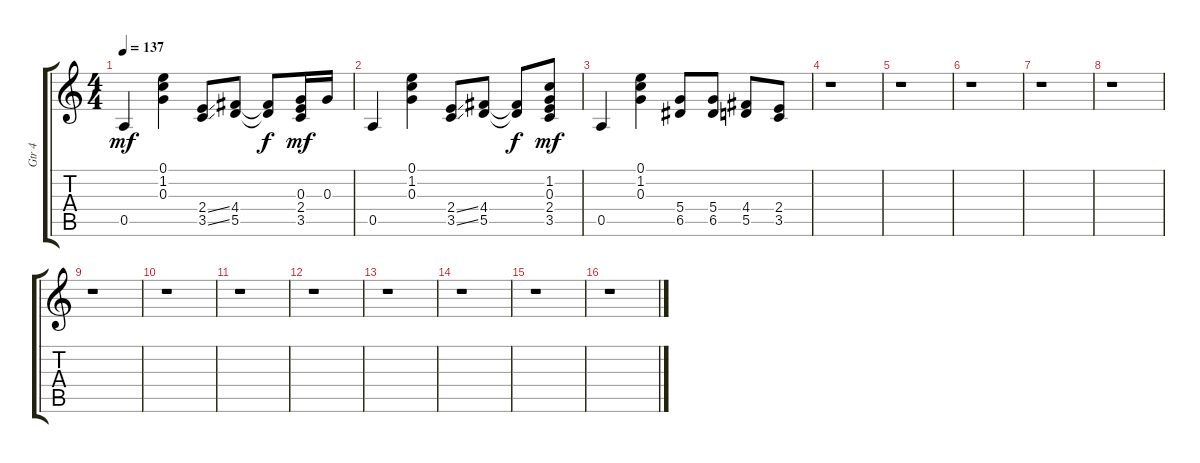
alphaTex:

\track ("Gtr 4" "Gtr 4") {instrument overdrivenguitar}
\staff {score tabs}
\tuning (E4 B3 G3 D3 A2 E2) {hide}
\ts (4 4)
\tempo 137
\clef g2
\ks c
0.5.4{dy mf} (0.1 1.2 0.3).4 (2.4{ss} 3.5{ss}).8 (4.4 5.5).8 (4.4{t} 5.5{t}).8{dy f} (0.3 2.4 3.5).16{dy mf} 0.3.16 |
0.5.4 (0.1 1.2 0.3).4 (2.4{ss} 3.5{ss}).8 (4.4 5.5).8 (4.4{t} 5.5{t}).8{dy f} (1.2 0.3 2.4 3.5).8{dy mf} |
0.5.4 (0.1 1.2 0.3).4 (5.4 6.5).8 (5.4 6.5).8 (4.4 5.5).8 (2.4 3.5).8 |
r.1 |
r.1 |
r.1 |
r.1 |
r.1 |
r.1 |
r.1 |
r.1 |
r.1 |
r.1 |
r.1 |
r.1 |
r.1
